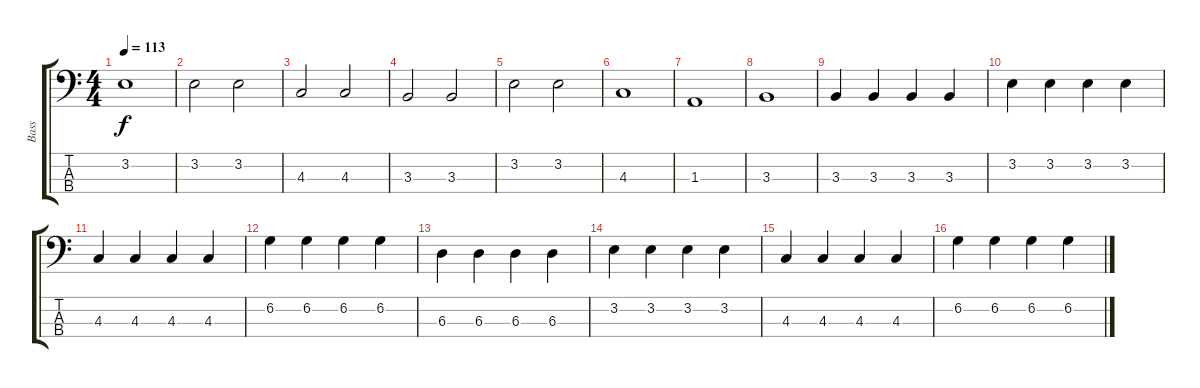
\track ("Bass" "Bass") {instrument electricbasspick}
\staff {score tabs}
\tuning (Gb2 Db2 Ab1 Eb1) {hide}
\ts (4 4)
\tempo 113
\clef f4
\ks c
3.2.1{dy f} |
3.2.2 3.2.2 |
4.3.2 4.3.2 |
3.3.2 3.3.2 |
3.2.2 3.2.2 |
4.3.1 |
1.3.1 |
3.3.1 |
3.3.4 3.3.4 3.3.4 3.3.4 |
3.2.4 3.2.4 3.2.4 3.2.4 |
4.3.4 4.3.4 4.3.4 4.3.4 |
6.2.4 6.2.4 6.2.4 6.2.4 |
6.3.4 6.3.4 6.3.4 6.3.4 |
3.2.4 3.2.4 3.2.4 3.2.4 |
4.3.4 4.3.4 4.3.4 4.3.4 |
6.2.4 6.2.4 6.2.4 6.2.4
